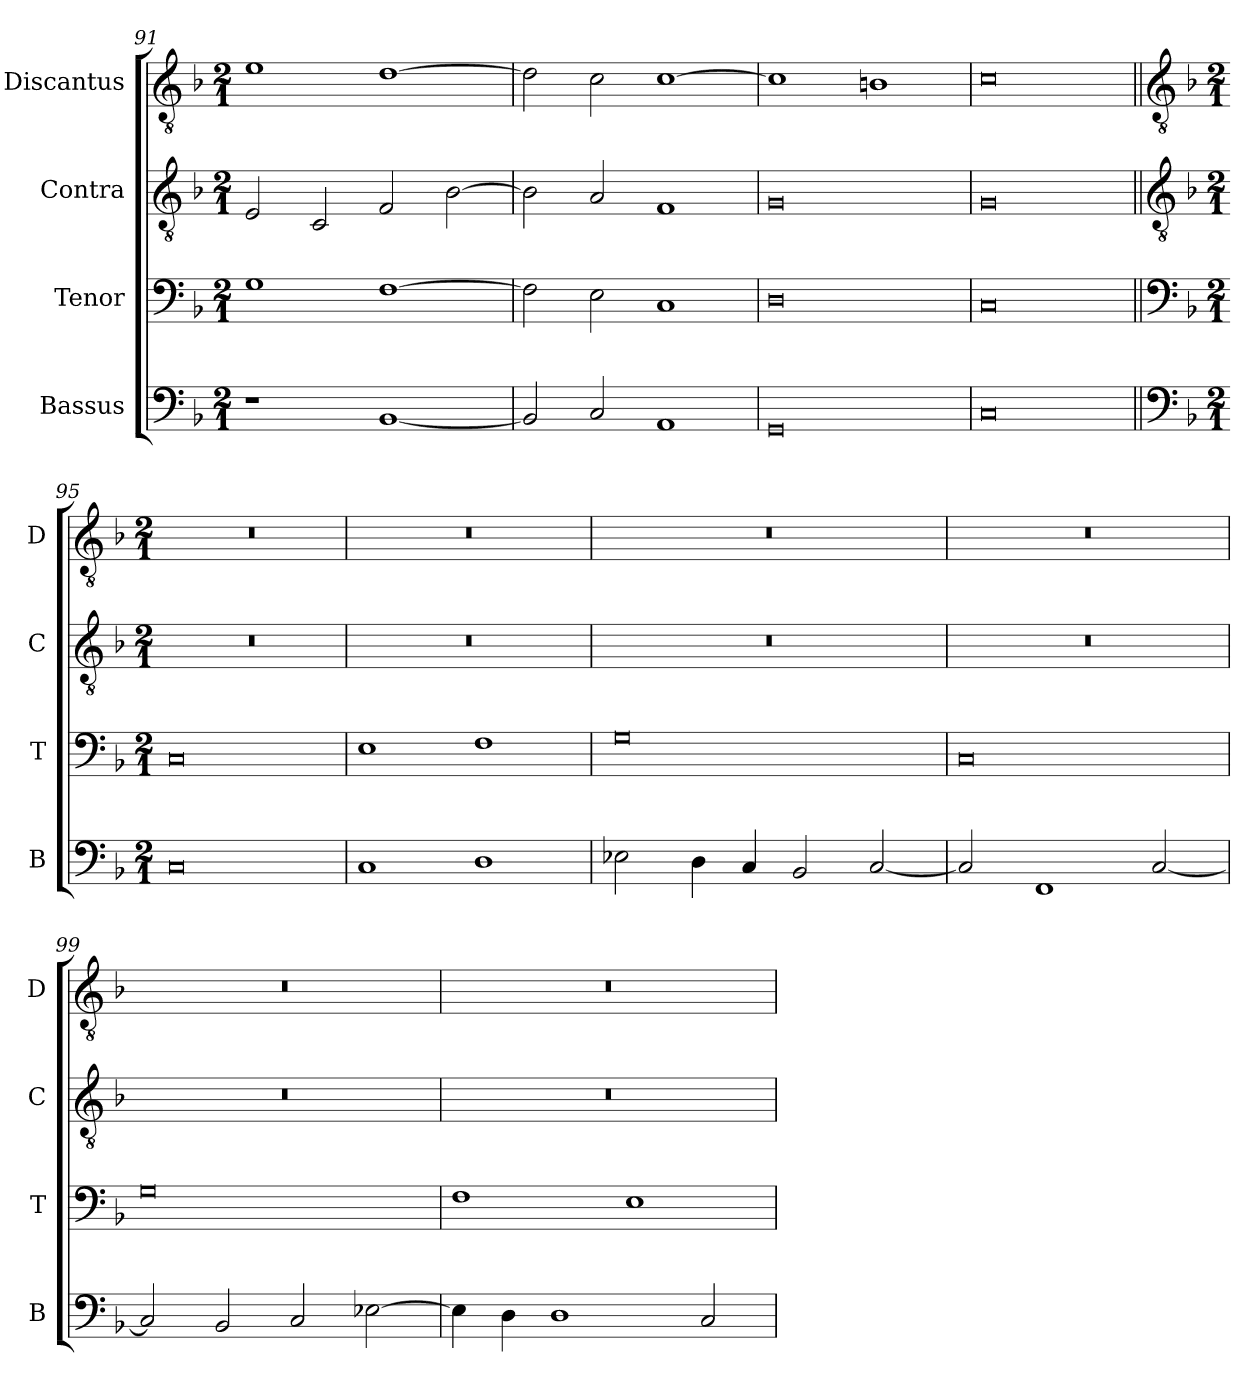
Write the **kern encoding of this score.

**kern	**kern	**kern	**kern
*part4	*part3	*part2	*part1
*staff4	*staff3	*staff2	*staff1
*I"Bassus	*I"Tenor	*I"Contra	*I"Discantus
*I'B	*I'T	*I'C	*I'D
*clefF4	*clefF4	*clefGv2	*clefGv2
*k[b-]	*k[b-]	*k[b-]	*k[b-]
*M2/1	*M2/1	*M2/1	*M2/1
=91	=91	=91	=91
1r	1G	2E/	1e
.	.	2C/	.
[1BB-	[1F	2F/	[1d
.	.	[2B-\	.
=92	=92	=92	=92
2BB-/]	2F\]	2B-\]	2d\]
2C/	2E\	2A/	2c\
1AA	1C	1F	[1c
=93	=93	=93	=93
0GG	0D	0G	1c]
.	.	.	1Bn
=94	=94	=94	=94
0C	0C	0G	0c
!!LO:LB:g=z
=95||	=95||	=95||	=95||
*clefF4	*clefF4	*clefGv2	*clefGv2
*k[b-]	*k[b-]	*k[b-]	*k[b-]
*M2/1	*M2/1	*M2/1	*M2/1
0C	0C	0r	0r
=96	=96	=96	=96
1C	1E	0r	0r
1D	1F	.	.
=97	=97	=97	=97
2E-X\	0G	0r	0r
4D\	.	.	.
4C/	.	.	.
2BB-/	.	.	.
[2C/	.	.	.
=98	=98	=98	=98
2C/]	0C	0r	0r
1FF	.	.	.
[2C/	.	.	.
=99	=99	=99	=99
2C/]	0G	0r	0r
2BB-/	.	.	.
2C/	.	.	.
[2E-X\	.	.	.
=100	=100	=100	=100
4E-\]	1F	0r	0r
4D\	.	.	.
1D	.	.	.
.	1E	.	.
2C/	.	.	.
=	=	=	=
*-	*-	*-	*-
